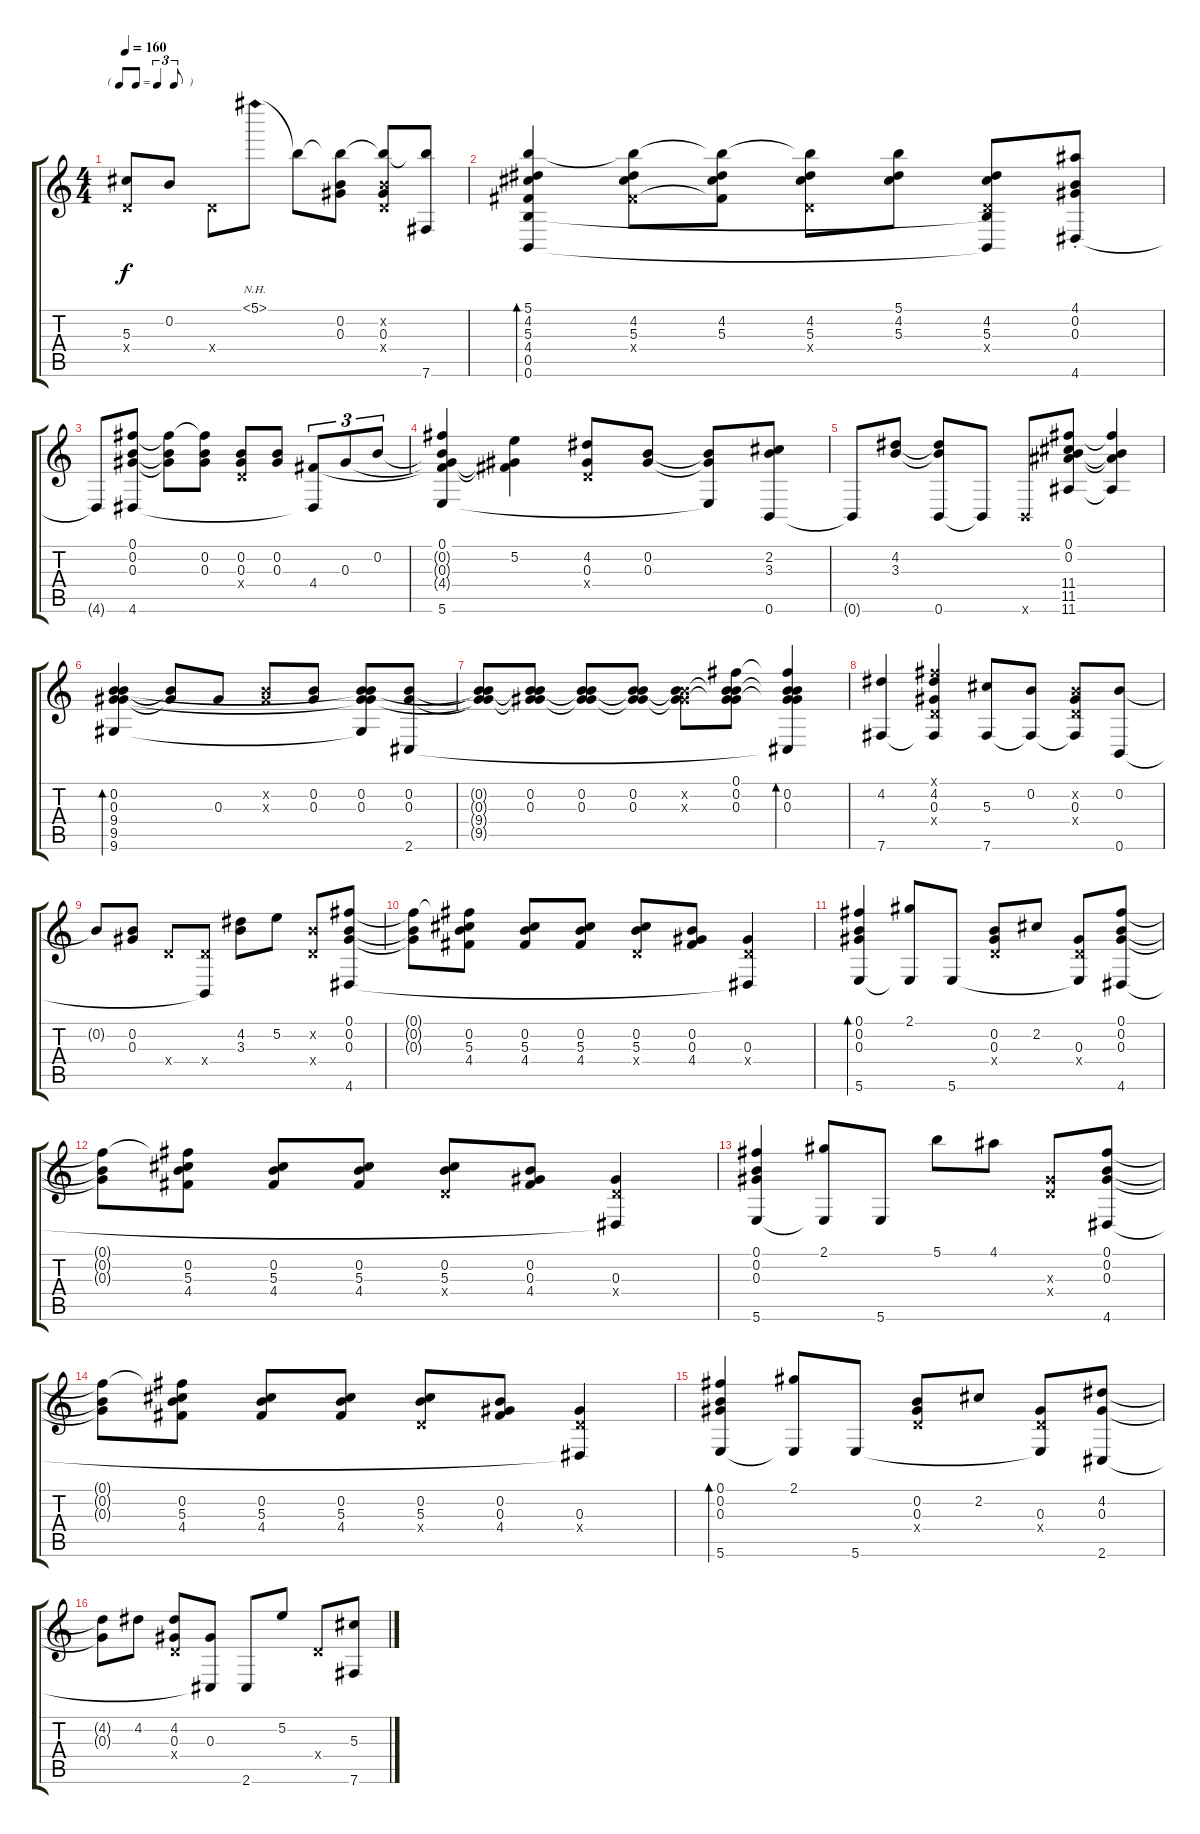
\track "" {instrument acousticguitarsteel}
\staff {score tabs}
\tuning (Gb4 B3 Ab3 D3 B2 B1) {hide}
\ts (4 4)
\tf triplet8th
\tempo 160
\clef g2
\ks c
(5.3{t} 0.4{x}).8{dy f} 0.2.8 0.4{x}.8 5.1{nh}.8 5.1{t}.8 (5.1{t} 0.2 0.3).8 (5.1{t} 0.2{x} 0.3 0.4{x}).8 (5.1{t} 7.6{t}).8 |
(5.1 4.2 5.3 4.4 0.5 0.6).4{bd 120} (5.1{t} 4.2 5.3 4.4{x}).8 (5.1{t} 4.2 5.3 4.4{t}).8 (5.1{t} 4.2 5.3 0.4{x}).8 (5.1 4.2 5.3).8 (4.2 5.3 0.4{x} 0.5{t} 0.6{t}).8 (4.1{st} 0.2{st} 0.3{st} 4.6{st}).8 |
4.6{t}.8 (0.1 0.2 0.3 4.6).8 (0.1{t} 0.2{t} 0.3{t}).8 (0.1{t} 0.2 0.3).8 (0.2 0.3 0.4{x}).8 (0.2 0.3).8 (4.4 4.6{t}).8{tu (3 2)} 0.3.8{tu (3 2)} 0.2.8{tu (3 2)} |
(0.1 0.2{t} 0.3{t} 4.4{t} 5.6).4 (5.2 0.3{t} 4.4{t}).4 (4.2 0.3 0.4{x}).8 (0.2 0.3).8 (0.2{t} 0.3{t} 5.6{t}).8 (2.2 3.3 0.6).8 |
0.6{t}.8 (4.2 3.3).8 (4.2{t} 3.3{t} 0.6).8 0.6{t}.8 0.6{x}.8 (0.1 0.2 11.4 11.5 11.6).8 (0.1{t} 0.2{t} 11.5{t} 11.6{t}).4 |
(0.2 0.3 9.4 9.5 9.6).4{bd 120} (0.2{t} 0.3{t}).8 0.3.8 (0.2{x} 0.3{x}).8 (0.2 0.3).8 (0.2 0.3 9.4{t} 9.5{t} 9.6{t}).8 (0.2 0.3 2.6).8 |
(0.2{t} 0.3{t} 9.4{t} 9.5{t}).8 (0.2 0.3 9.4{t} 9.5{t}).8 (0.2 0.3 9.4{t} 9.5{t}).8 (0.2 0.3 9.4{t} 9.5{t}).8 (0.2{x} 0.3{x} 9.4{t} 9.5{t}).8 (0.1 0.2 0.3 9.4{t} 9.5{t}).8 (0.1{t} 0.2 0.3 9.4{t} 9.5{t} 2.6{t}).4{bd 120} |
(4.2 7.6).4 (0.1{x} 4.2 0.3 0.4{x} 7.6{t}).4 (5.3 7.6).8 (0.2 7.6{t}).8 (0.2{x} 0.3 0.4{x} 7.6{t}).8 (0.2 0.6).8 |
0.2{t}.8 (0.2 0.3).8 0.4{x}.8 (0.4{x} 0.6{t}).8 (4.2 3.3).8 5.2.8 (0.2{x} 0.4{x}).8 (0.1 0.2 0.3 4.6).8 |
(0.1{t} 0.2{t} 0.3{t}).8 (0.1{t} 0.2 5.3 4.4).8 (0.2 5.3 4.4).8 (0.2 5.3 4.4).8 (0.2 5.3 0.4{x}).8 (0.2 0.3 4.4).8 (0.3 0.4{x} 4.6{t}).4 |
(0.1 0.2 0.3 5.6).4{bd 60} (2.1 5.6{t}).8 5.6.8 (0.2 0.3 0.4{x}).8 2.2.8 (0.3 0.4{x} 5.6{t}).8 (0.1 0.2 0.3 4.6).8 |
(0.1{t} 0.2{t} 0.3{t}).8 (0.1{t} 0.2 5.3 4.4).8 (0.2 5.3 4.4).8 (0.2 5.3 4.4).8 (0.2 5.3 0.4{x}).8 (0.2 0.3 4.4).8 (0.3 0.4{x} 4.6{t}).4 |
(0.1 0.2 0.3 5.6).4 (2.1 5.6{t}).8 5.6.8 5.1.8 4.1.8 (0.3{x} 0.4{x}).8 (0.1 0.2 0.3 4.6).8 |
(0.1{t} 0.2{t} 0.3{t}).8 (0.1{t} 0.2 5.3 4.4).8 (0.2 5.3 4.4).8 (0.2 5.3 4.4).8 (0.2 5.3 0.4{x}).8 (0.2 0.3 4.4).8 (0.3 0.4{x} 4.6{t}).4 |
(0.1 0.2 0.3 5.6).4{bd 60} (2.1 5.6{t}).8 5.6.8 (0.2 0.3 0.4{x}).8 2.2.8 (0.3 0.4{x} 5.6{t}).8 (4.2 0.3 2.6).8 |
(4.2{t} 0.3{t}).8 4.2.8 (4.2 0.3 0.4{x}).8 (0.3 2.6{t}).8 2.6.8 5.2.8 0.4{x}.8 (5.3 7.6).8
